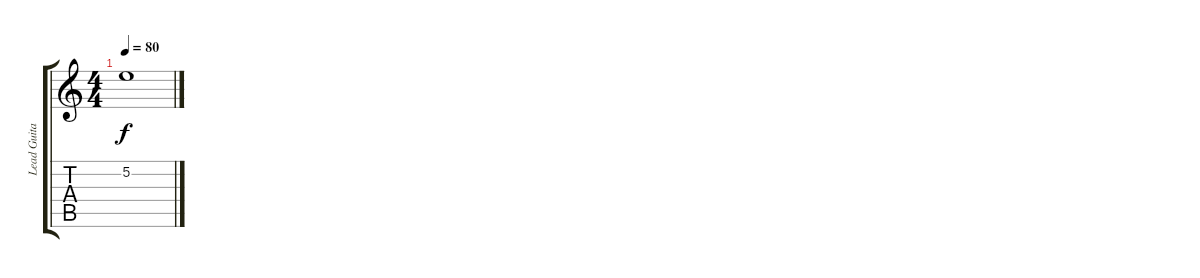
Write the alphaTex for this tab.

\track ("Lead Guitar" "Lead Guita") {instrument distortionguitar}
\staff {score tabs}
\tuning (E4 B3 G3 D3 A2 E2) {hide}
\ts (4 4)
\tempo 80
\clef g2
\ks c
5.2.1{dy f}
